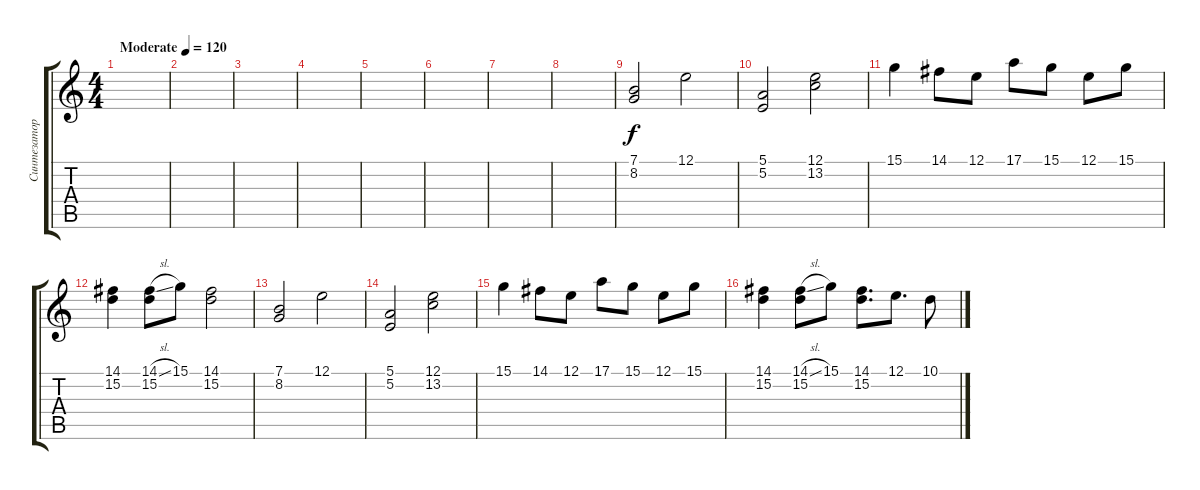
\track ("Синтезатор" "Синтезатор") {instrument pad1newage}
\staff {score tabs}
\tuning (E4 B3 G3 D3 A2 E2) {hide}
\ts (4 4)
\tempo (120 "Moderate")
\clef g2
\ks c
|
|
|
|
|
|
|
|
(7.1 8.2).2 12.1.2 |
(5.1 5.2).2 (12.1 13.2).2 |
15.1.4 14.1.8 12.1.8 17.1.8 15.1.8 12.1.8 15.1.8 |
(14.1 15.2).4 (14.1{sl} 15.2).8 15.1.8 (14.1 15.2).2 |
(7.1 8.2).2 12.1.2 |
(5.1 5.2).2 (12.1 13.2).2 |
15.1.4 14.1.8 12.1.8 17.1.8 15.1.8 12.1.8 15.1.8 |
(14.1 15.2).4 (14.1{sl} 15.2).8 15.1.8 (14.1 15.2).8{d} 12.1.8{d} 10.1.8
